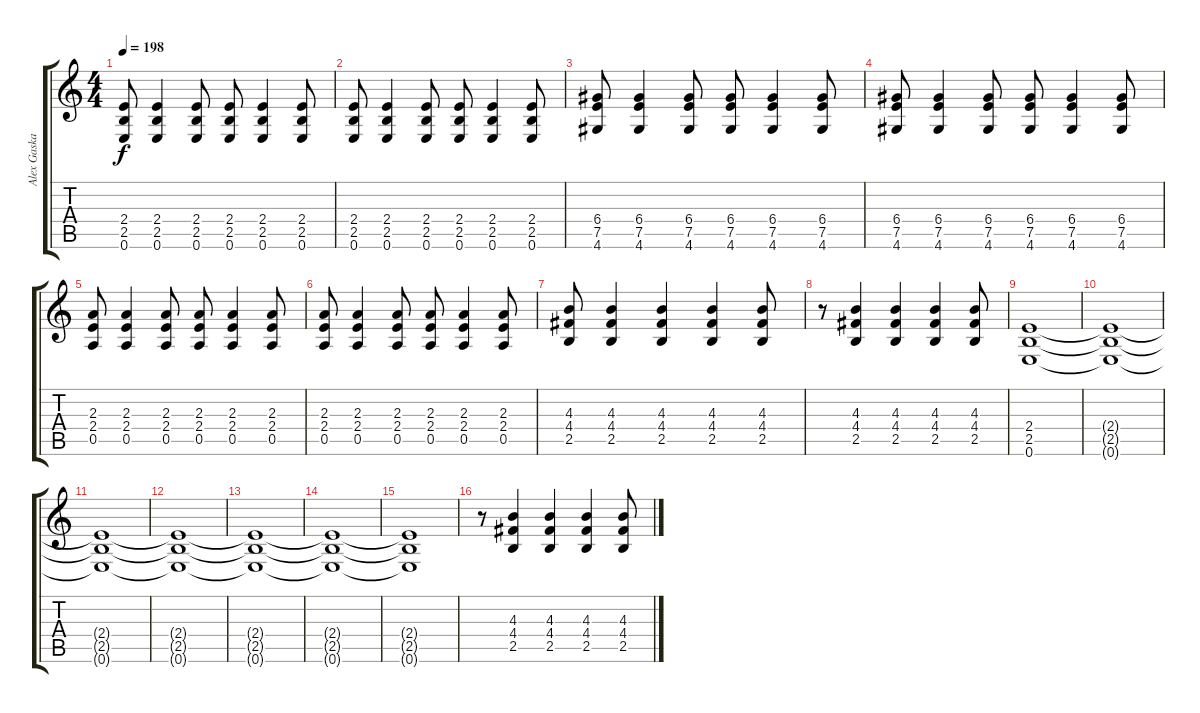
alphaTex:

\track ("Alex Gaskarth (Rhythm Guitar)" "Alex Gaska") {instrument distortionguitar}
\staff {score tabs}
\tuning (E4 B3 G3 D3 A2 E2) {hide}
\ts (4 4)
\tempo 198
\clef g2
\ks c
(2.4 2.5 0.6).8{dy f} (2.4 2.5 0.6).4 (2.4 2.5 0.6).8 (2.4 2.5 0.6).8 (2.4 2.5 0.6).4 (2.4 2.5 0.6).8 |
(2.4 2.5 0.6).8 (2.4 2.5 0.6).4 (2.4 2.5 0.6).8 (2.4 2.5 0.6).8 (2.4 2.5 0.6).4 (2.4 2.5 0.6).8 |
(6.4 7.5 4.6).8 (6.4 7.5 4.6).4 (6.4 7.5 4.6).8 (6.4 7.5 4.6).8 (6.4 7.5 4.6).4 (6.4 7.5 4.6).8 |
(6.4 7.5 4.6).8 (6.4 7.5 4.6).4 (6.4 7.5 4.6).8 (6.4 7.5 4.6).8 (6.4 7.5 4.6).4 (6.4 7.5 4.6).8 |
(2.3 2.4 0.5).8 (2.3 2.4 0.5).4 (2.3 2.4 0.5).8 (2.3 2.4 0.5).8 (2.3 2.4 0.5).4 (2.3 2.4 0.5).8 |
(2.3 2.4 0.5).8 (2.3 2.4 0.5).4 (2.3 2.4 0.5).8 (2.3 2.4 0.5).8 (2.3 2.4 0.5).4 (2.3 2.4 0.5).8 |
(4.3 4.4 2.5).8 (4.3 4.4 2.5).4 (4.3 4.4 2.5).4 (4.3 4.4 2.5).4 (4.3 4.4 2.5).8 |
r.8 (4.3 4.4 2.5).4 (4.3 4.4 2.5).4 (4.3 4.4 2.5).4 (4.3 4.4 2.5).8 |
(2.4 2.5 0.6).1 |
(2.4{t} 2.5{t} 0.6{t}).1 |
(2.4{t} 2.5{t} 0.6{t}).1 |
(2.4{t} 2.5{t} 0.6{t}).1 |
(2.4{t} 2.5{t} 0.6{t}).1 |
(2.4{t} 2.5{t} 0.6{t}).1 |
(2.4{t} 2.5{t} 0.6{t}).1 |
r.8 (4.3 4.4 2.5).4 (4.3 4.4 2.5).4 (4.3 4.4 2.5).4 (4.3 4.4 2.5).8
